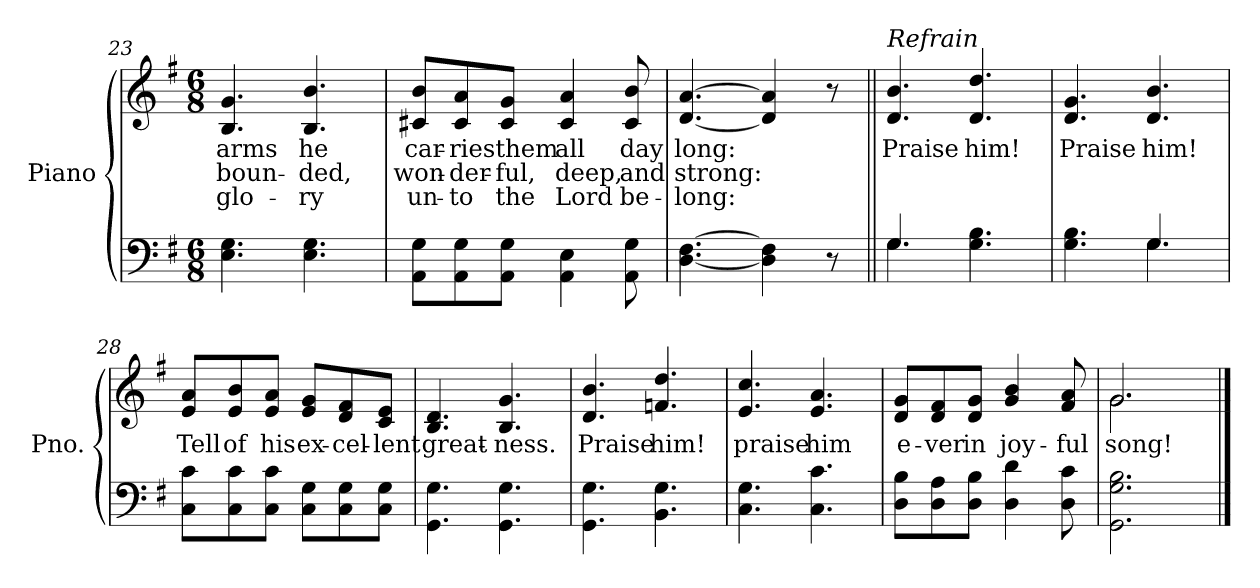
**kern	**kern	**text	**text	**text
*part2	*part1	*part1	*part1	*part1
*staff2	*staff1	*staff1	*staff1	*staff1
*I"Piano	*I"Piano	*	*	*
*I'Pno.	*I'Pno.	*	*	*
*clefF4	*clefG2	*	*	*
*k[f#]	*k[f#]	*	*	*
*G:	*G:	*	*	*
*M6/8	*M6/8	*	*	*
=23	=23	=23	=23	=23
!	!	!LO:LY:b:color=#000000	!LO:LY:b:color=#000000	!LO:LY:b:color=#000000
4.Ei\ 4.Gi	4.Bi/ 4.gi	arms	-boun-	glo-
!	!	!LO:LY:b:color=#000000	!LO:LY:b:color=#000000	!LO:LY:b:color=#000000
4.Ei\ 4.Gi	4.Bi/ 4.bi	he	-ded,	-ry
=24	=24	=24	=24	=24
!	!	!LO:LY:b:color=#000000	!LO:LY:b:color=#000000	!LO:LY:b:color=#000000
8AAi\ 8Gi\L	8c#Xi/ 8bi/L	car-	won-	un-
!	!	!LO:LY:b:color=#000000	!LO:LY:b:color=#000000	!LO:LY:b:color=#000000
8AAi\ 8Gi\	8c#i/ 8ai/	-ries	-der-	-to
!	!	!LO:LY:b:color=#000000	!LO:LY:b:color=#000000	!LO:LY:b:color=#000000
8AAi\ 8Gi\J	8c#i/ 8gi/J	them	-ful,	the
!	!	!LO:LY:b:color=#000000	!LO:LY:b:color=#000000	!LO:LY:b:color=#000000
4AAi\ 4Ei	4c#i/ 4ai	all	deep,	Lord
!	!	!LO:LY:b:color=#000000	!LO:LY:b:color=#000000	!LO:LY:b:color=#000000
8AAi\ 8Gi	8c#i/ 8bi	day	and	be-
=25	=25	=25	=25	=25
!	!	!LO:LY:b:color=#000000	!LO:LY:b:color=#000000	!LO:LY:b:color=#000000
[4.Di\ [4.F#i	[4.di/ [4.ai	long:	strong:	-long:
4Di\] 4F#i]	4di/] 4ai]	.	.	.
8r	8r	.	.	.
!!LO:LB:g=z
=26||	=26||	=26||	=26||	=26||
*^	*	*	*	*
!	!	!LO:TX:a:i:t=Refrain	!	!	!
!	!	!	!LO:LY:b:color=#000000	!	!
4.Gi/	4.Gi\	4.di/ 4.bi	Praise	.	.
!	!	!	!LO:LY:b:color=#000000	!	!
4.Gi\ 4.Bi	4.ryy	4.di/ 4.ddi	him!	.	.
=27	=27	=27	=27	=27	=27
!	!	!	!LO:LY:b:color=#000000	!	!
4.Gi\ 4.Bi	4.ryy	4.di/ 4.gi	Praise	.	.
!	!	!	!LO:LY:b:color=#000000	!	!
4.Gi/	4.Gi\	4.di/ 4.bi	him!	.	.
*v	*v	*	*	*	*
=28	=28	=28	=28	=28
*^	*	*	*	*
!	!	!	!LO:LY:b:color=#000000	!	!
*v	*v	*	*	*	*
8Ci\ 8ci\L	8ei/ 8ai/L	Tell	.	.
!	!	!LO:LY:b:color=#000000	!	!
8Ci\ 8ci\	8ei/ 8bi/	of	.	.
!	!	!LO:LY:b:color=#000000	!	!
8Ci\ 8ci\J	8ei/ 8ai/J	his	.	.
!	!	!LO:LY:b:color=#000000	!	!
8Ci\ 8Gi\L	8ei/ 8gi/L	ex-	.	.
!	!	!LO:LY:b:color=#000000	!	!
8Ci\ 8Gi\	8di/ 8f#i/	-cel-	.	.
!	!	!LO:LY:b:color=#000000	!	!
8Ci\ 8Gi\J	8ci/ 8ei/J	-lent	.	.
=29	=29	=29	=29	=29
!	!	!LO:LY:b:color=#000000	!	!
4.GGi\ 4.Gi	4.Bi/ 4.di	great-	.	.
!	!	!LO:LY:b:color=#000000	!	!
4.GGi\ 4.Gi	4.Bi/ 4.gi	-ness.	.	.
!!LO:LB:g=z
=30	=30	=30	=30	=30
!	!	!LO:LY:b:color=#000000	!	!
4.GGi\ 4.Gi	4.di/ 4.bi	Praise	.	.
!	!	!LO:LY:b:color=#000000	!	!
4.BBi\ 4.Gi	4.fni/ 4.ddi	him!	.	.
=31	=31	=31	=31	=31
!	!	!LO:LY:b:color=#000000	!	!
4.Ci\ 4.Gi	4.ei/ 4.cci	praise	.	.
!	!	!LO:LY:b:color=#000000	!	!
4.Ci\ 4.ci	4.ei/ 4.ai	him	.	.
=32	=32	=32	=32	=32
!	!	!LO:LY:b:color=#000000	!	!
8Di\ 8Bi\L	8di/ 8gi/L	e-	.	.
!	!	!LO:LY:b:color=#000000	!	!
8Di\ 8Ai\	8di/ 8f#i/	-ver	.	.
!	!	!LO:LY:b:color=#000000	!	!
8Di\ 8Bi\J	8di/ 8gi/J	in	.	.
!	!	!LO:LY:b:color=#000000	!	!
4Di\ 4di	4gi/ 4bi	joy-	.	.
!	!	!LO:LY:b:color=#000000	!	!
8Di\ 8ci	8f#i/ 8ai	-ful	.	.
=33	=33	=33	=33	=33
!	!	!LO:LY:b:color=#000000	!	!
*	*^	*	*	*
2.GGi\ 2.Gi 2.Bi	2.gi/	2.gi\	song!	.	.
*	*v	*v	*	*	*
==	==	==	==	==
*-	*-	*-	*-	*-
